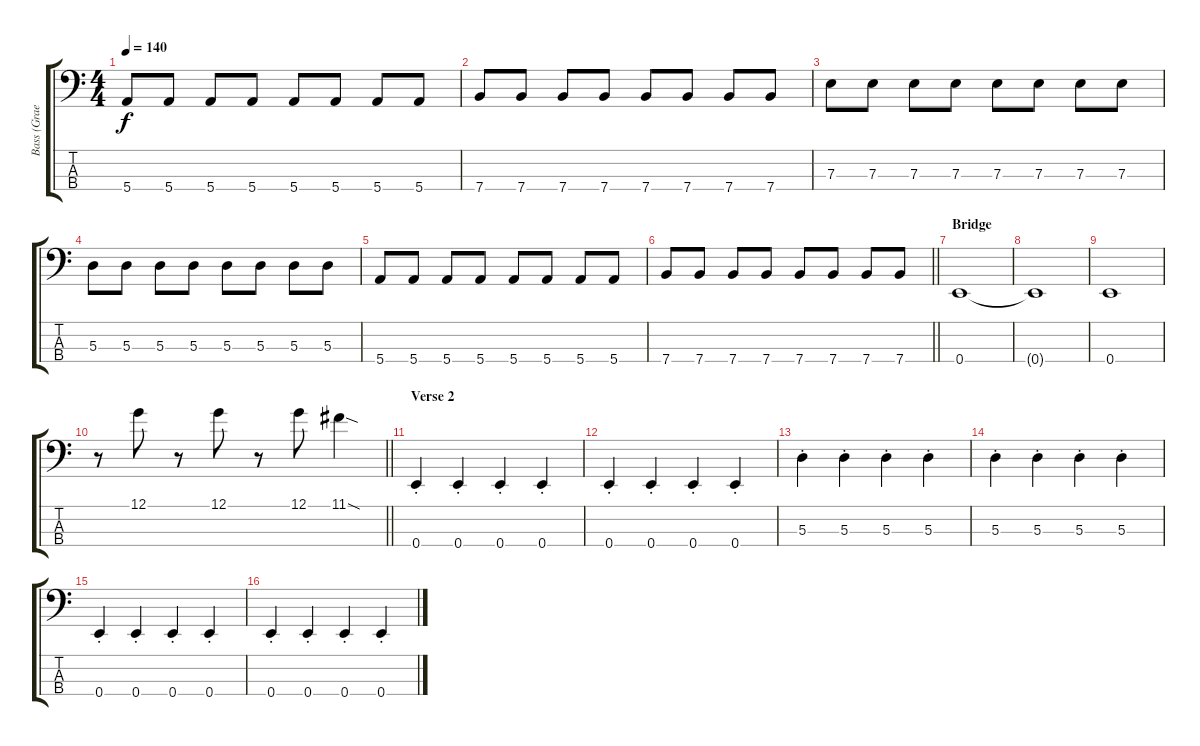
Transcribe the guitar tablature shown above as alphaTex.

\track ("Bass (Graeme)" "Bass (Grae") {instrument electricbasspick}
\staff {score tabs}
\tuning (G2 D2 A1 E1) {hide}
\ts (4 4)
\tempo 140
\clef f4
\ks c
5.4.8{dy f} 5.4.8 5.4.8 5.4.8 5.4.8 5.4.8 5.4.8 5.4.8 |
7.4.8 7.4.8 7.4.8 7.4.8 7.4.8 7.4.8 7.4.8 7.4.8 |
7.3.8 7.3.8 7.3.8 7.3.8 7.3.8 7.3.8 7.3.8 7.3.8 |
5.3.8 5.3.8 5.3.8 5.3.8 5.3.8 5.3.8 5.3.8 5.3.8 |
5.4.8 5.4.8 5.4.8 5.4.8 5.4.8 5.4.8 5.4.8 5.4.8 |
\barLineRight lightlight
7.4.8 7.4.8 7.4.8 7.4.8 7.4.8 7.4.8 7.4.8 7.4.8 |
\section ("" "Bridge")
0.4.1 |
0.4{t}.1 |
0.4.1 |
\barLineRight lightlight
r.8 12.1.8 r.8 12.1.8 r.8 12.1.8 11.1{sod}.4 |
\section ("" "Verse 2")
0.4{st}.4 0.4{st}.4 0.4{st}.4 0.4{st}.4 |
0.4{st}.4 0.4{st}.4 0.4{st}.4 0.4{st}.4 |
5.3{st}.4 5.3{st}.4 5.3{st}.4 5.3{st}.4 |
5.3{st}.4 5.3{st}.4 5.3{st}.4 5.3{st}.4 |
0.4{st}.4 0.4{st}.4 0.4{st}.4 0.4{st}.4 |
0.4{st}.4 0.4{st}.4 0.4{st}.4 0.4{st}.4
